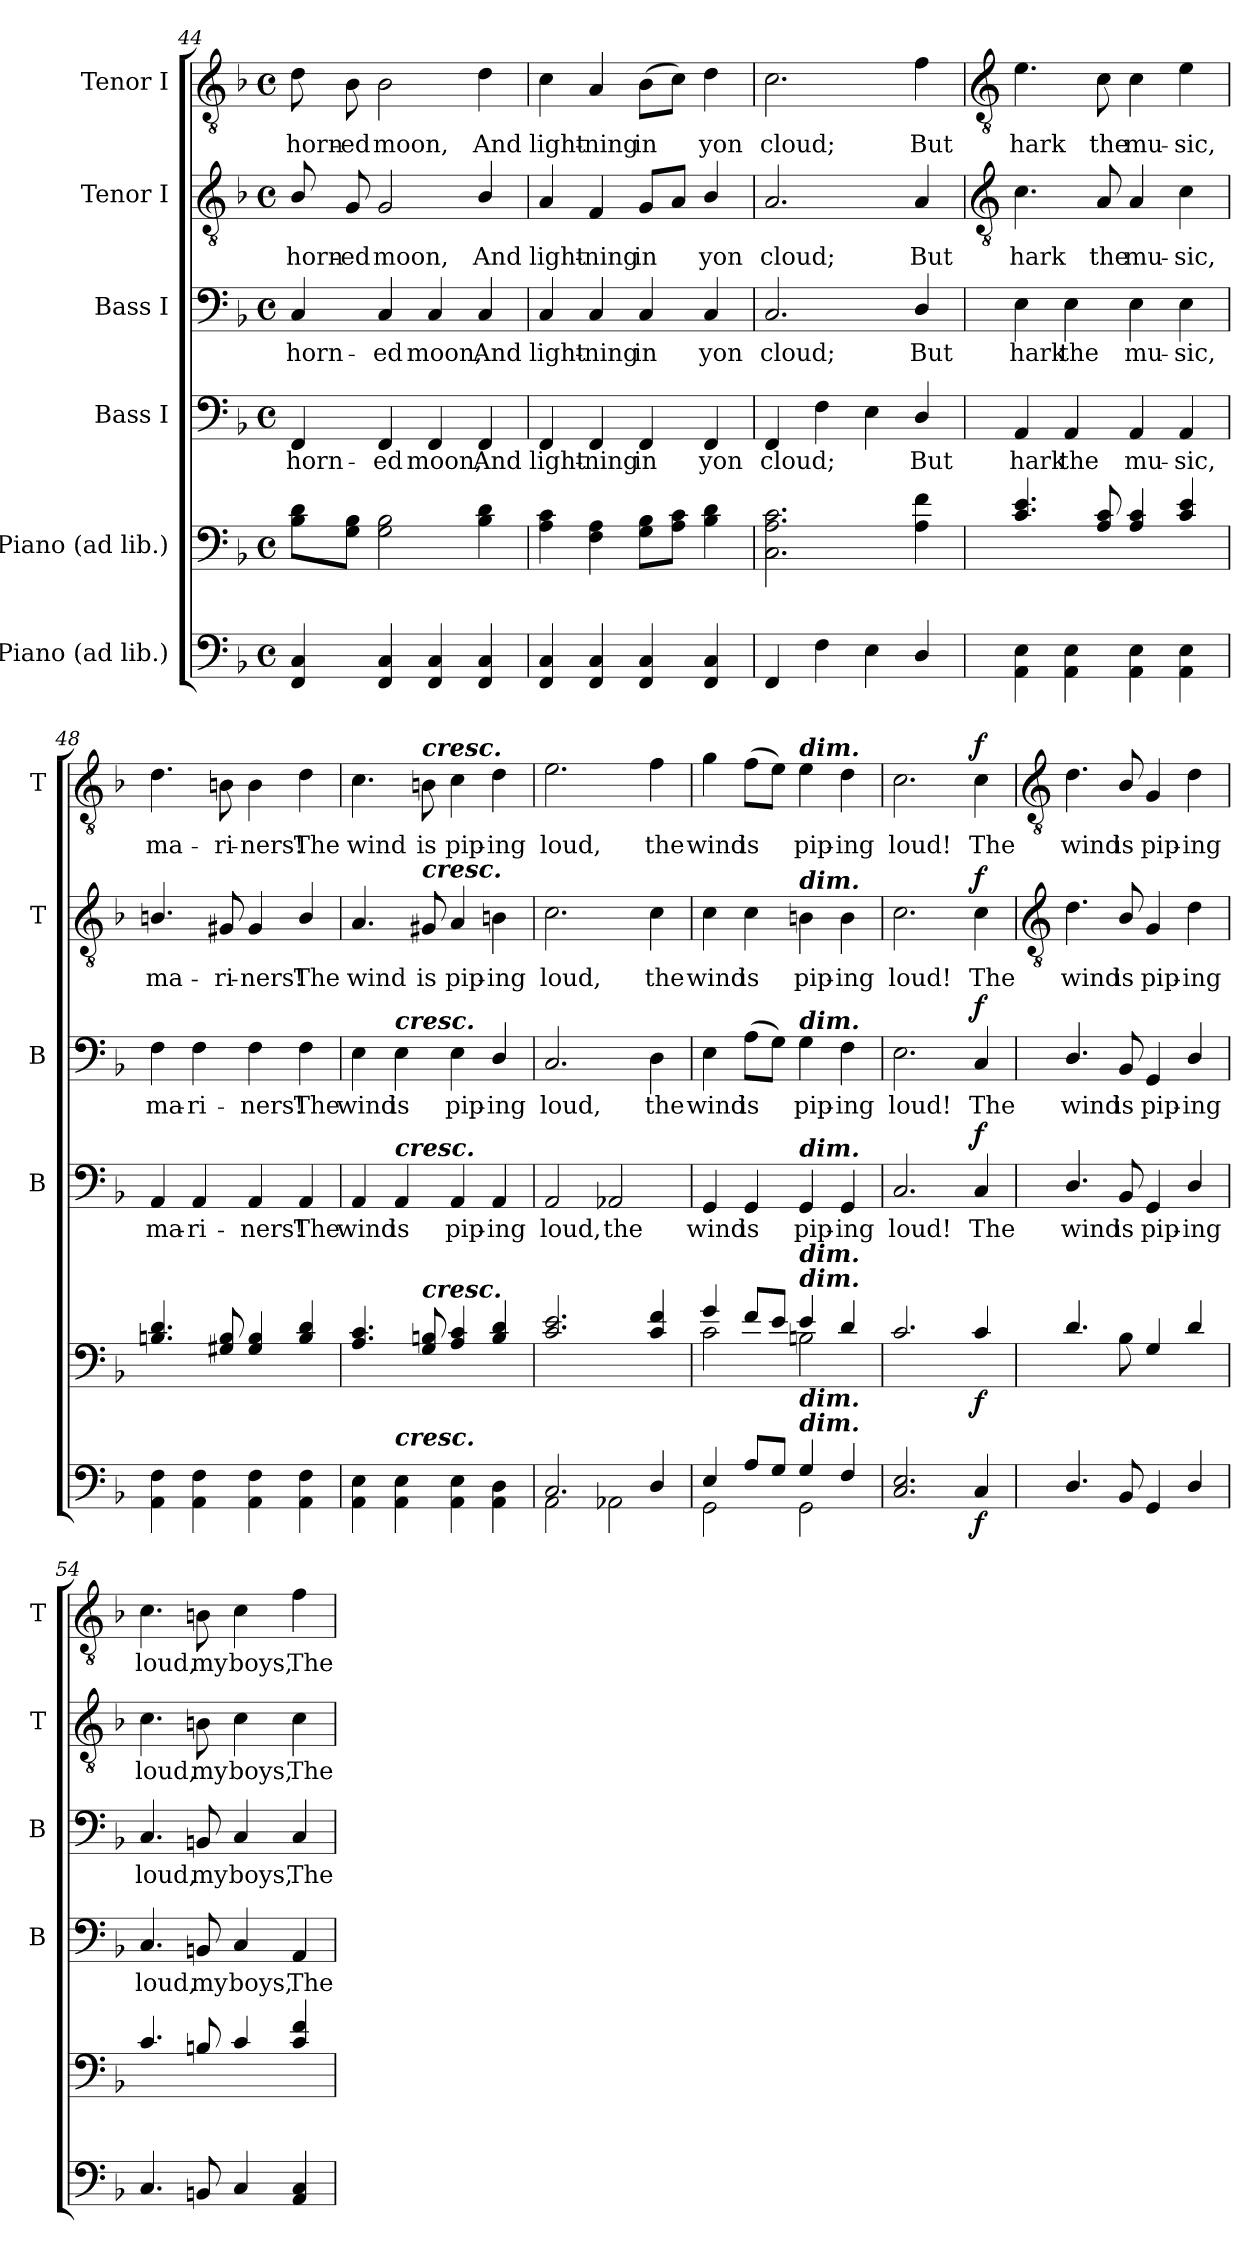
**kern	**dynam	**kern	**dynam	**kern	**text	**dynam	**kern	**text	**dynam	**kern	**text	**dynam	**kern	**text	**dynam
*part6	*part6	*part5	*part5	*part4	*part4	*part4	*part3	*part3	*part3	*part2	*part2	*part2	*part1	*part1	*part1
*staff6	*staff6	*staff5	*staff5	*staff4	*staff4	*staff4	*staff3	*staff3	*staff3	*staff2	*staff2	*staff2	*staff1	*staff1	*staff1
*I"Piano (ad lib.)	*	*I"Piano (ad lib.)	*	*I"Bass I	*	*	*I"Bass I	*	*	*I"Tenor I	*	*	*I"Tenor I	*	*
*	*	*	*	*I'B	*	*	*I'B	*	*	*I'T	*	*	*I'T	*	*
*clefF4	*	*clefF4	*	*clefF4	*	*	*clefF4	*	*	*clefGv2	*	*	*clefGv2	*	*
*k[b-]	*	*k[b-]	*	*k[b-]	*	*	*k[b-]	*	*	*k[b-]	*	*	*k[b-]	*	*
*F:	*	*F:	*	*F:	*	*	*F:	*	*	*F:	*	*	*F:	*	*
*M4/4	*	*M4/4	*	*M4/4	*	*	*M4/4	*	*	*M4/4	*	*	*M4/4	*	*
*met(c)	*	*met(c)	*	*met(c)	*	*	*met(c)	*	*	*met(c)	*	*	*met(c)	*	*
=44	=44	=44	=44	=44	=44	=44	=44	=44	=44	=44	=44	=44	=44	=44	=44
!	!	!	!	!	!LO:LY:b	!	!	!LO:LY:b	!	!	!LO:LY:b	!	!	!LO:LY:b	!
4FF 4C	.	8B- 8dL	.	4FF	horn-	.	4C	horn-	.	8B-/	horn-	.	8d	horn-	.
!	!	!	!	!	!	!	!	!	!	!	!LO:LY:b	!	!	!LO:LY:b	!
.	.	8G 8B-J	.	.	.	.	.	.	.	8G	-ed	.	8B-	-ed	.
!	!	!	!	!	!LO:LY:b	!	!	!LO:LY:b	!	!	!LO:LY:b	!	!	!LO:LY:b	!
4FF 4C	.	2G 2B-	.	4FF	-ed	.	4C	-ed	.	2G	moon,	.	2B-	moon,	.
!	!	!	!	!	!LO:LY:b	!	!	!LO:LY:b	!	!	!	!	!	!	!
4FF 4C	.	.	.	4FF	moon,	.	4C	moon,	.	.	.	.	.	.	.
!	!	!	!	!	!LO:LY:b	!	!	!LO:LY:b	!	!	!LO:LY:b	!	!	!LO:LY:b	!
4FF 4C	.	4B- 4d	.	4FF	And	.	4C	And	.	4B-/	And	.	4d	And	.
=45	=45	=45	=45	=45	=45	=45	=45	=45	=45	=45	=45	=45	=45	=45	=45
!	!	!	!	!	!LO:LY:b	!	!	!LO:LY:b	!	!	!LO:LY:b	!	!	!LO:LY:b	!
4FF 4C	.	4A 4c	.	4FF	light-	.	4C	light-	.	4A	light-	.	4c	light-	.
!	!	!	!	!	!LO:LY:b	!	!	!LO:LY:b	!	!	!LO:LY:b	!	!	!LO:LY:b	!
4FF 4C	.	4F 4A	.	4FF	-ning	.	4C	-ning	.	4F	-ning	.	4A	-ning	.
!	!	!	!	!	!LO:LY:b	!	!	!LO:LY:b	!	!	!LO:LY:b	!	!	!LO:LY:b	!
4FF 4C	.	8G 8B-L	.	4FF	in	.	4C	in	.	8GL	in	.	(>8B-L	in	.
.	.	8A 8cJ	.	.	.	.	.	.	.	8AJ	.	.	8cJ)	.	.
!	!	!	!	!	!LO:LY:b	!	!	!LO:LY:b	!	!	!LO:LY:b	!	!	!LO:LY:b	!
4FF 4C	.	4B- 4d	.	4FF	yon	.	4C	yon	.	4B-/	yon	.	4d	yon	.
=46	=46	=46	=46	=46	=46	=46	=46	=46	=46	=46	=46	=46	=46	=46	=46
!	!	!	!	!	!LO:LY:b	!	!	!LO:LY:b	!	!	!LO:LY:b	!	!	!LO:LY:b	!
4FF/	.	2.C 2.A 2.c	.	4FF	cloud;	.	2.C	cloud;	.	2.A	cloud;	.	2.c	cloud;	.
4F	.	.	.	4F	.	.	.	.	.	.	.	.	.	.	.
4E	.	.	.	4E	.	.	.	.	.	.	.	.	.	.	.
!	!	!	!	!	!LO:LY:b	!	!	!LO:LY:b	!	!	!LO:LY:b	!	!	!LO:LY:b	!
4D/	.	4A 4f	.	4D/	But	.	4D/	But	.	4A	But	.	4f	But	.
!!LO:LB:g=z
=47	=47	=47	=47	=47	=47	=47	=47	=47	=47	=47	=47	=47	=47	=47	=47
*	*	*	*	*	*	*	*	*	*	*clefGv2	*	*	*clefGv2	*	*
*^	*	*^	*	*	*	*	*	*	*	*	*	*	*	*	*
!	!	!	!	!	!	!	!LO:LY:b	!	!	!LO:LY:b	!	!	!LO:LY:b	!	!	!LO:LY:b	!
1ryy	4AA 4E	.	4.c 4.e	1ryy	.	4AA	hark	.	4E	hark	.	4.c	hark	.	4.e	hark	.
!	!	!	!	!	!	!	!LO:LY:b	!	!	!LO:LY:b	!	!	!	!	!	!	!
.	4AA 4E	.	.	.	.	4AA	the	.	4E	the	.	.	.	.	.	.	.
!	!	!	!	!	!	!	!	!	!	!	!	!	!LO:LY:b	!	!	!LO:LY:b	!
.	.	.	8A 8c	.	.	.	.	.	.	.	.	8A	the	.	8c	the	.
!	!	!	!	!	!	!	!LO:LY:b	!	!	!LO:LY:b	!	!	!LO:LY:b	!	!	!LO:LY:b	!
.	4AA 4E	.	4A 4c	.	.	4AA	mu-	.	4E	mu-	.	4A	mu-	.	4c	mu-	.
!	!	!	!	!	!	!	!LO:LY:b	!	!	!LO:LY:b	!	!	!LO:LY:b	!	!	!LO:LY:b	!
.	4AA 4E	.	4c 4e	.	.	4AA	-sic,	.	4E	-sic,	.	4c	-sic,	.	4e	-sic,	.
=48	=48	=48	=48	=48	=48	=48	=48	=48	=48	=48	=48	=48	=48	=48	=48	=48	=48
!	!	!	!	!	!	!	!LO:LY:b	!	!	!LO:LY:b	!	!	!LO:LY:b	!	!	!LO:LY:b	!
1ryy	4AA 4F	.	4.Bn 4.d	1ryy	.	4AA	ma-	.	4F	ma-	.	4.Bn/	ma-	.	4.d	ma-	.
!	!	!	!	!	!	!	!LO:LY:b	!	!	!LO:LY:b	!	!	!	!	!	!	!
.	4AA 4F	.	.	.	.	4AA	-ri-	.	4F	-ri-	.	.	.	.	.	.	.
!	!	!	!	!	!	!	!	!	!	!	!	!	!LO:LY:b	!	!	!LO:LY:b	!
.	.	.	8G#X 8B	.	.	.	.	.	.	.	.	8G#X	-ri-	.	8Bn	-ri-	.
!	!	!	!	!	!	!	!LO:LY:b	!	!	!LO:LY:b	!	!	!LO:LY:b	!	!	!LO:LY:b	!
.	4AA 4F	.	4G# 4B	.	.	4AA	-ners!	.	4F	-ners!	.	4G#	-ners!	.	4B	-ners!	.
!	!	!	!	!	!	!	!LO:LY:b	!	!	!LO:LY:b	!	!	!LO:LY:b	!	!	!LO:LY:b	!
.	4AA 4F	.	4B 4d	.	.	4AA	The	.	4F	The	.	4B/	The	.	4d	The	.
=49	=49	=49	=49	=49	=49	=49	=49	=49	=49	=49	=49	=49	=49	=49	=49	=49	=49
!	!	!	!	!	!	!	!LO:LY:b	!	!	!LO:LY:b	!	!	!LO:LY:b	!	!	!LO:LY:b	!
1ryy	4AA 4E	.	4.A 4.c	1ryy	.	4AA	wind	.	4E	wind	.	4.A	wind	.	4.c	wind	.
!	!	!	!	!	!	!	!	!	!LO:TX:a:Bi:t=cresc.	!	!	!	!	!	!	!	!
!	!	!	!	!	!	!LO:TX:a:Bi:t=cresc.	!	!	!	!	!	!	!	!	!	!	!
!	!LO:TX:a:Bi:t=cresc.	!	!	!	!	!	!	!	!	!	!	!	!	!	!	!	!
!	!	!	!	!	!	!	!LO:LY:b	!	!	!LO:LY:b	!	!	!	!	!	!	!
.	4AA 4E	.	.	.	.	4AA	is	.	4E	is	.	.	.	.	.	.	.
!	!	!	!	!	!	!	!	!	!	!	!	!	!	!	!LO:TX:a:Bi:t=cresc.	!	!
!	!	!	!	!	!	!	!	!	!	!	!	!LO:TX:a:Bi:t=cresc.	!	!	!	!	!
!	!	!	!LO:TX:a:Bi:t=cresc.	!	!	!	!	!	!	!	!	!	!	!	!	!	!
!	!	!	!	!	!	!	!	!	!	!	!	!	!LO:LY:b	!	!	!LO:LY:b	!
.	.	.	8G 8Bn	.	.	.	.	.	.	.	.	8G#X	is	.	8Bn	is	.
!	!	!	!	!	!	!	!LO:LY:b	!	!	!LO:LY:b	!	!	!LO:LY:b	!	!	!LO:LY:b	!
.	4AA 4E	.	4A 4c	.	.	4AA	pip-	.	4E	pip-	.	4A	pip-	.	4c	pip-	.
!	!	!	!	!	!	!	!LO:LY:b	!	!	!LO:LY:b	!	!	!LO:LY:b	!	!	!LO:LY:b	!
.	4AA 4D	.	4B 4d	.	.	4AA	-ing	.	4D/	-ing	.	4Bn\	-ing	.	4d	-ing	.
=50	=50	=50	=50	=50	=50	=50	=50	=50	=50	=50	=50	=50	=50	=50	=50	=50	=50
!	!	!	!	!	!	!	!LO:LY:b	!	!	!LO:LY:b	!	!	!LO:LY:b	!	!	!LO:LY:b	!
2.C/	2AA\	.	2.c 2.e	1ryy	.	2AA	loud,	.	2.C	loud,	.	2.c	loud,	.	2.e	loud,	.
!	!	!	!	!	!	!	!LO:LY:b	!	!	!	!	!	!	!	!	!	!
.	2AA-X\	.	.	.	.	2AA-X	the	.	.	.	.	.	.	.	.	.	.
!	!	!	!	!	!	!	!	!	!	!LO:LY:b	!	!	!LO:LY:b	!	!	!LO:LY:b	!
4D/	.	.	4c 4f	.	.	.	.	.	4D	the	.	4c	the	.	4f	the	.
=51	=51	=51	=51	=51	=51	=51	=51	=51	=51	=51	=51	=51	=51	=51	=51	=51	=51
!	!	!	!	!	!	!	!LO:LY:b	!	!	!LO:LY:b	!	!	!LO:LY:b	!	!	!LO:LY:b	!
4E/	2GG\	.	4g/	2c\	.	4GG	wind	.	4E	wind	.	4c	wind	.	4g	wind	.
!	!	!	!	!	!	!	!LO:LY:b	!	!	!LO:LY:b	!	!	!LO:LY:b	!	!	!LO:LY:b	!
8A/L	.	.	8f/L	.	.	4GG	is	.	(>8AL	is	.	4c	is	.	(>8fL	is	.
8G/J	.	.	8e/J	.	.	.	.	.	8GJ)	.	.	.	.	.	8eJ)	.	.
!	!	!	!	!	!	!	!	!	!	!	!	!	!	!	!LO:TX:a:Bi:t=dim.	!	!
!	!	!	!	!	!	!	!	!	!	!	!	!LO:TX:a:Bi:t=dim.	!	!	!	!	!
!	!	!	!	!	!	!	!	!	!LO:TX:a:Bi:t=dim.	!	!	!	!	!	!	!	!
!	!	!	!	!	!	!LO:TX:a:Bi:t=dim.	!	!	!	!	!	!	!	!	!	!	!
!	!	!	!LO:TX:a:Bi:t=dim.	!	!	!	!	!	!	!	!	!	!	!	!	!	!
!	!	!	!LO:TX:a:Bi:t=dim.	!	!	!	!	!	!	!	!	!	!	!	!	!	!
!LO:TX:a:Bi:t=dim.	!	!	!	!	!	!	!	!	!	!	!	!	!	!	!	!	!
!LO:TX:a:Bi:t=dim.	!	!	!	!	!	!	!	!	!	!	!	!	!	!	!	!	!
!	!	!	!	!	!	!	!LO:LY:b	!	!	!LO:LY:b	!	!	!LO:LY:b	!	!	!LO:LY:b	!
4G/	2GG\	.	4e/	2Bn\	.	4GG	pip-	.	4G	pip-	.	4Bn	pip-	.	4e	pip-	.
!	!	!	!	!	!	!	!LO:LY:b	!	!	!LO:LY:b	!	!	!LO:LY:b	!	!	!LO:LY:b	!
4F/	.	.	4d/	.	.	4GG	-ing	.	4F	-ing	.	4B	-ing	.	4d	-ing	.
=52	=52	=52	=52	=52	=52	=52	=52	=52	=52	=52	=52	=52	=52	=52	=52	=52	=52
!	!	!	!	!	!	!	!LO:LY:b	!	!	!LO:LY:b	!	!	!LO:LY:b	!	!	!LO:LY:b	!
2.C/ 2.E/	1ryy	.	2.c	1ryy	.	2.C	loud!	.	2.E	loud!	.	2.c	loud!	.	2.c	loud!	.
!	!	!LO:DY:b	!	!	!LO:DY:b	!	!LO:LY:b	!LO:DY:b	!	!LO:LY:b	!LO:DY:b	!	!LO:LY:b	!LO:DY:b	!	!LO:LY:b	!LO:DY:b
4C/	.	f	4c	.	f	4C	The	f	4C	The	f	4c	The	f	4c	The	f
*v	*v	*	*	*	*	*	*	*	*	*	*	*	*	*	*	*	*
!!LO:LB:g=z
=53	=53	=53	=53	=53	=53	=53	=53	=53	=53	=53	=53	=53	=53	=53	=53	=53
*	*	*	*	*	*	*	*	*	*	*	*clefGv2	*	*	*clefGv2	*	*
!	!	!	!	!	!	!LO:LY:b	!	!	!LO:LY:b	!	!	!LO:LY:b	!	!	!LO:LY:b	!
4.D/	.	4.d	1ryy	.	4.D/	wind	.	4.D/	wind	.	4.d	wind	.	4.d	wind	.
!	!	!	!	!	!	!LO:LY:b	!	!	!LO:LY:b	!	!	!LO:LY:b	!	!	!LO:LY:b	!
8BB-/	.	8B-\	.	.	8BB-/	is	.	8BB-/	is	.	8B-/	is	.	8B-/	is	.
!	!	!	!	!	!	!LO:LY:b	!	!	!LO:LY:b	!	!	!LO:LY:b	!	!	!LO:LY:b	!
4GG	.	4G	.	.	4GG	pip-	.	4GG	pip-	.	4G	pip-	.	4G	pip-	.
!	!	!	!	!	!	!LO:LY:b	!	!	!LO:LY:b	!	!	!LO:LY:b	!	!	!LO:LY:b	!
4D/	.	4d	.	.	4D/	-ing	.	4D/	-ing	.	4d	-ing	.	4d	-ing	.
=54	=54	=54	=54	=54	=54	=54	=54	=54	=54	=54	=54	=54	=54	=54	=54	=54
!	!	!	!	!	!	!LO:LY:b	!	!	!LO:LY:b	!	!	!LO:LY:b	!	!	!LO:LY:b	!
4.C/	.	4.c	1ryy	.	4.C/	loud,	.	4.C/	loud,	.	4.c	loud,	.	4.c	loud,	.
!	!	!	!	!	!	!LO:LY:b	!	!	!LO:LY:b	!	!	!LO:LY:b	!	!	!LO:LY:b	!
8BBn	.	8Bn	.	.	8BBn	my	.	8BBn	my	.	8Bn	my	.	8Bn	my	.
!	!	!	!	!	!	!LO:LY:b	!	!	!LO:LY:b	!	!	!LO:LY:b	!	!	!LO:LY:b	!
4C	.	4c	.	.	4C	boys,	.	4C	boys,	.	4c	boys,	.	4c	boys,	.
!	!	!	!	!	!	!LO:LY:b	!	!	!LO:LY:b	!	!	!LO:LY:b	!	!	!LO:LY:b	!
4AA 4C	.	4c 4f	.	.	4AA	The	.	4C	The	.	4c	The	.	4f	The	.
*	*	*v	*v	*	*	*	*	*	*	*	*	*	*	*	*	*
=	=	=	=	=	=	=	=	=	=	=	=	=	=	=	=
*-	*-	*-	*-	*-	*-	*-	*-	*-	*-	*-	*-	*-	*-	*-	*-
